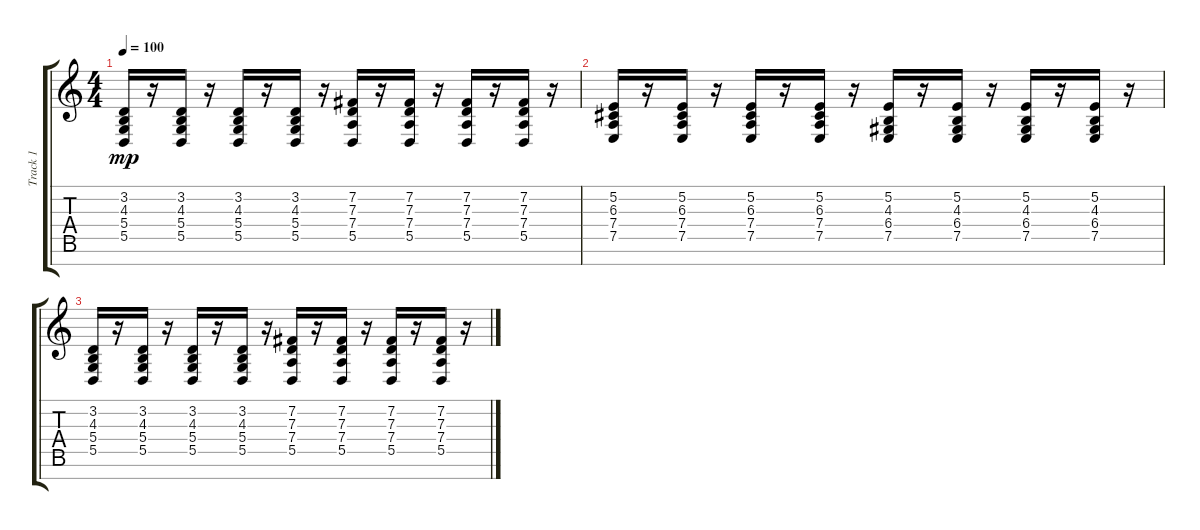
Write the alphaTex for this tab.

\track ("Track 1" "Track 1") {instrument electricgrandpiano}
\staff {score tabs}
\tuning (E4 B3 G3 D3 A2 E2 B1) {hide}
\ts (4 4)
\tempo 100
\clef g2
\ks c
(3.2 4.3 5.4 5.5).16{dy mp} r.16 (3.2 4.3 5.4 5.5).16 r.16 (3.2 4.3 5.4 5.5).16 r.16 (3.2 4.3 5.4 5.5).16 r.16 (7.2 7.3 7.4 5.5).16 r.16 (7.2 7.3 7.4 5.5).16 r.16 (7.2 7.3 7.4 5.5).16 r.16 (7.2 7.3 7.4 5.5).16 r.16 |
(5.2 6.3 7.4 7.5).16 r.16 (5.2 6.3 7.4 7.5).16 r.16 (5.2 6.3 7.4 7.5).16 r.16 (5.2 6.3 7.4 7.5).16 r.16 (5.2 4.3 6.4 7.5).16 r.16 (5.2 4.3 6.4 7.5).16 r.16 (5.2 4.3 6.4 7.5).16 r.16 (5.2 4.3 6.4 7.5).16 r.16 |
(3.2 4.3 5.4 5.5).16 r.16 (3.2 4.3 5.4 5.5).16 r.16 (3.2 4.3 5.4 5.5).16 r.16 (3.2 4.3 5.4 5.5).16 r.16 (7.2 7.3 7.4 5.5).16 r.16 (7.2 7.3 7.4 5.5).16 r.16 (7.2 7.3 7.4 5.5).16 r.16 (7.2 7.3 7.4 5.5).16 r.16
